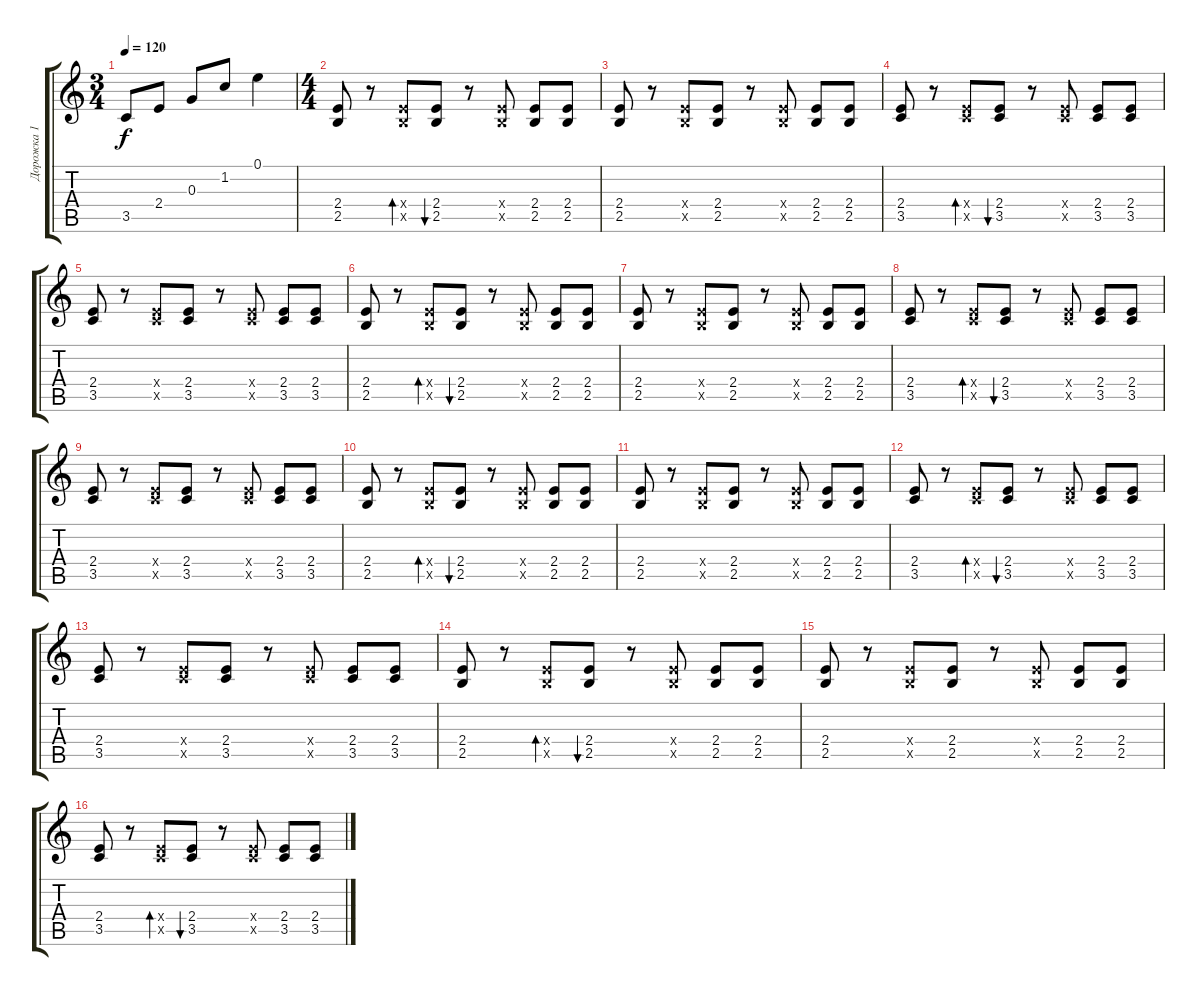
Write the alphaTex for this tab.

\track ("Дорожка 1" "Дорожка 1") {instrument acousticguitarsteel}
\staff {score tabs}
\tuning (E4 B3 G3 D3 A2 E2) {hide}
\ts (3 4)
\tempo 120
\clef g2
\ks c
3.5.8{dy f} 2.4.8 0.3.8 1.2.8 0.1.4 |
\ts (4 4)
(2.4 2.5).8 r.8 (2.4{x} 2.5{x}).8{bd 60} (2.4 2.5).8{bu 60} r.8 (2.4{x} 2.5{x}).8 (2.4 2.5).8 (2.4 2.5).8 |
(2.4 2.5).8 r.8 (2.4{x} 2.5{x}).8 (2.4 2.5).8 r.8 (2.4{x} 2.5{x}).8 (2.4 2.5).8 (2.4 2.5).8 |
(2.4 3.5).8 r.8 (2.4{x} 3.5{x}).8{bd 60} (2.4 3.5).8{bu 60} r.8 (2.4{x} 3.5{x}).8 (2.4 3.5).8 (2.4 3.5).8 |
(2.4 3.5).8 r.8 (2.4{x} 3.5{x}).8 (2.4 3.5).8 r.8 (2.4{x} 3.5{x}).8 (2.4 3.5).8 (2.4 3.5).8 |
(2.4 2.5).8 r.8 (2.4{x} 2.5{x}).8{bd 60} (2.4 2.5).8{bu 60} r.8 (2.4{x} 2.5{x}).8 (2.4 2.5).8 (2.4 2.5).8 |
(2.4 2.5).8 r.8 (2.4{x} 2.5{x}).8 (2.4 2.5).8 r.8 (2.4{x} 2.5{x}).8 (2.4 2.5).8 (2.4 2.5).8 |
(2.4 3.5).8 r.8 (2.4{x} 3.5{x}).8{bd 60} (2.4 3.5).8{bu 60} r.8 (2.4{x} 3.5{x}).8 (2.4 3.5).8 (2.4 3.5).8 |
(2.4 3.5).8 r.8 (2.4{x} 3.5{x}).8 (2.4 3.5).8 r.8 (2.4{x} 3.5{x}).8 (2.4 3.5).8 (2.4 3.5).8 |
(2.4 2.5).8 r.8 (2.4{x} 2.5{x}).8{bd 60} (2.4 2.5).8{bu 60} r.8 (2.4{x} 2.5{x}).8 (2.4 2.5).8 (2.4 2.5).8 |
(2.4 2.5).8 r.8 (2.4{x} 2.5{x}).8 (2.4 2.5).8 r.8 (2.4{x} 2.5{x}).8 (2.4 2.5).8 (2.4 2.5).8 |
(2.4 3.5).8 r.8 (2.4{x} 3.5{x}).8{bd 60} (2.4 3.5).8{bu 60} r.8 (2.4{x} 3.5{x}).8 (2.4 3.5).8 (2.4 3.5).8 |
(2.4 3.5).8 r.8 (2.4{x} 3.5{x}).8 (2.4 3.5).8 r.8 (2.4{x} 3.5{x}).8 (2.4 3.5).8 (2.4 3.5).8 |
(2.4 2.5).8 r.8 (2.4{x} 2.5{x}).8{bd 60} (2.4 2.5).8{bu 60} r.8 (2.4{x} 2.5{x}).8 (2.4 2.5).8 (2.4 2.5).8 |
(2.4 2.5).8 r.8 (2.4{x} 2.5{x}).8 (2.4 2.5).8 r.8 (2.4{x} 2.5{x}).8 (2.4 2.5).8 (2.4 2.5).8 |
(2.4 3.5).8 r.8 (2.4{x} 3.5{x}).8{bd 60} (2.4 3.5).8{bu 60} r.8 (2.4{x} 3.5{x}).8 (2.4 3.5).8 (2.4 3.5).8
